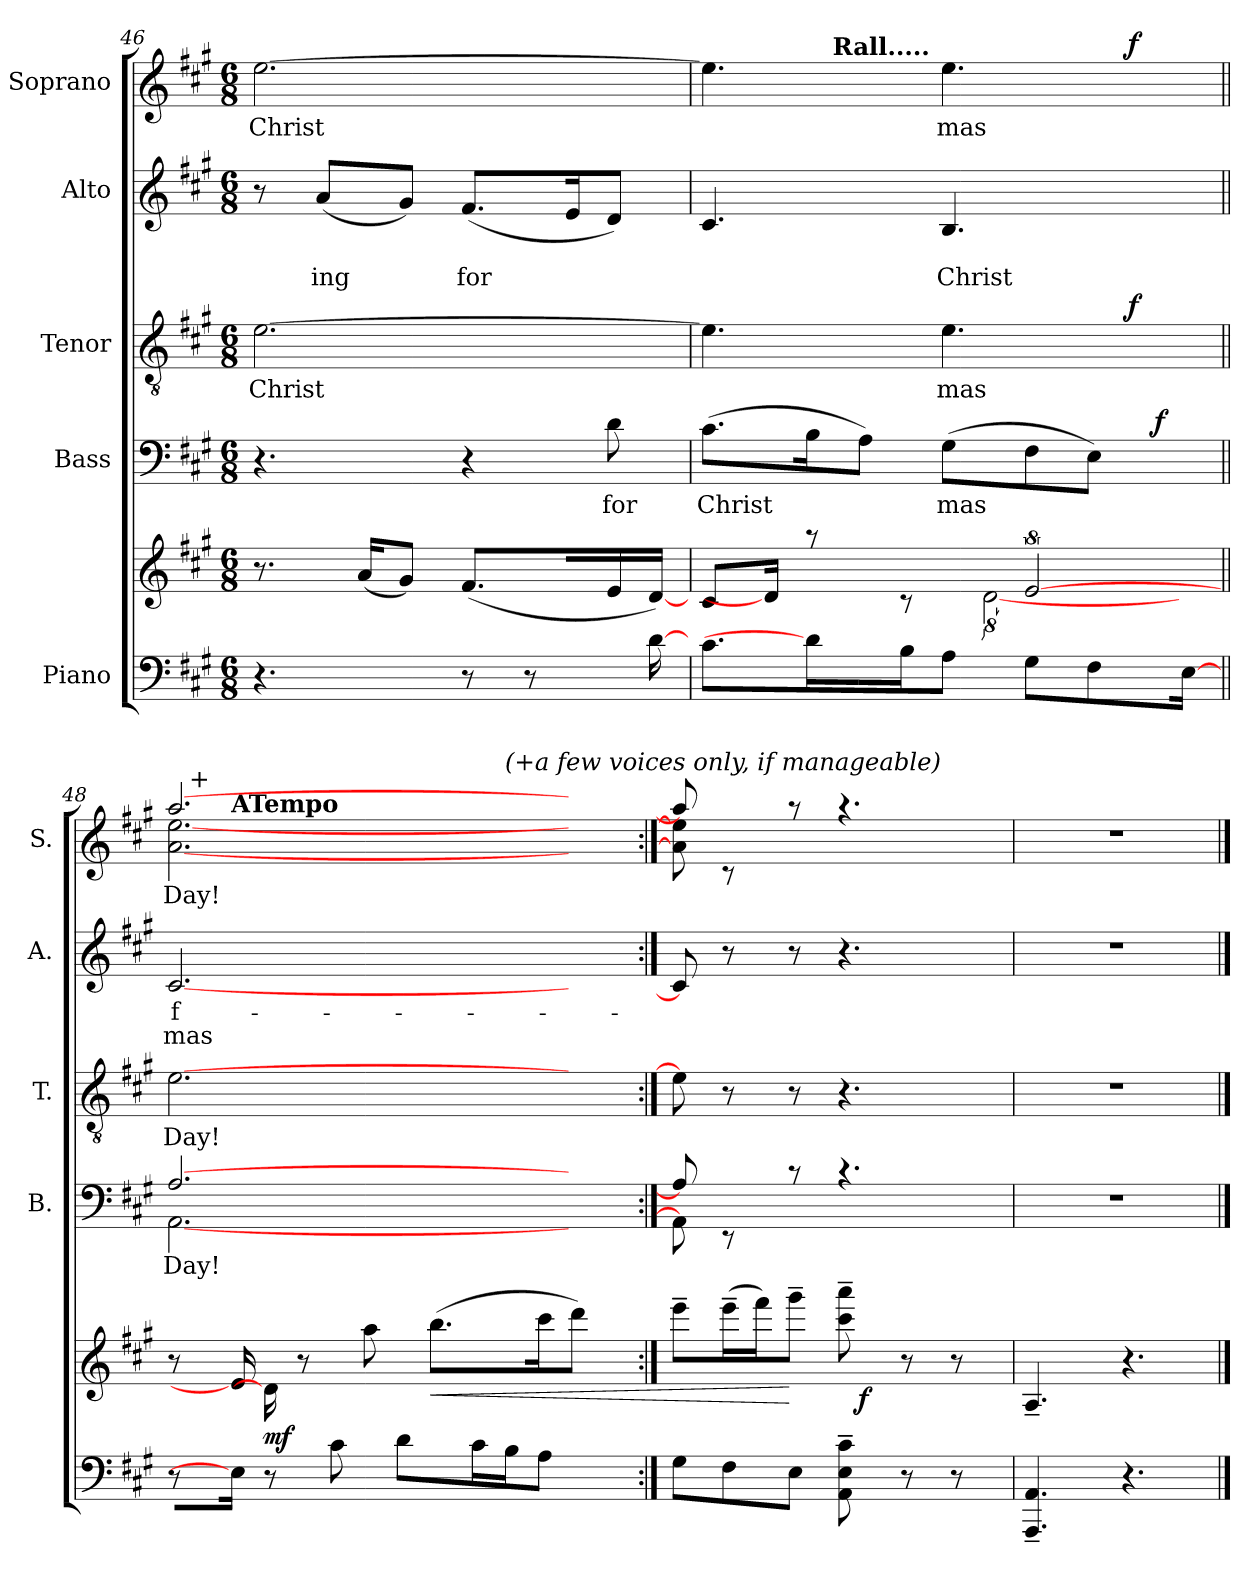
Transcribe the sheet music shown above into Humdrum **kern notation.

**kern	**kern	**dynam	**kern	**text	**dynam	**kern	**text	**dynam	**kern	**text	**text	**kern	**text	**dynam
*part5	*part5	*part5	*part4	*part4	*part4	*part3	*part3	*part3	*part2	*part2	*part2	*part1	*part1	*part1
*staff6	*staff5	*staff5/6	*staff4	*staff4	*staff4	*staff3	*staff3	*staff3	*staff2	*staff2	*staff2	*staff1	*staff1	*staff1
*I"Piano	*	*	*I"Bass	*	*	*I"Tenor	*	*	*I"Alto	*	*	*I"Soprano	*	*
*	*	*	*I'B.	*	*	*I'T.	*	*	*I'A.	*	*	*I'S.	*	*
*clefF4	*clefG2	*	*clefF4	*	*	*clefGv2	*	*	*clefG2	*	*	*clefG2	*	*
*k[f#c#g#]	*k[f#c#g#]	*	*k[f#c#g#]	*	*	*k[f#c#g#]	*	*	*k[f#c#g#]	*	*	*k[f#c#g#]	*	*
*A:	*A:	*	*A:	*	*	*A:	*	*	*A:	*	*	*A:	*	*
*M6/8	*M6/8	*	*M6/8	*	*	*M6/8	*	*	*M6/8	*	*	*M6/8	*	*
=46	=46	=46	=46	=46	=46	=46	=46	=46	=46	=46	=46	=46	=46	=46
!	!	!	!	!	!	!	!LO:LY:b	!	!	!	!	!	!LO:LY:b	!
4.r	8.r	.	4.r	.	.	[>2.e\	Christ	.	8r	.	.	[>2.ee\	Christ	.
!	!	!	!	!	!	!	!	!	!	!	!LO:LY:b	!	!	!
.	.	.	.	.	.	.	.	.	(<8a/L	.	-ing	.	.	.
.	(<16a/KL	.	.	.	.	.	.	.	.	.	.	.	.	.
.	8g#/J)	.	.	.	.	.	.	.	8g#/J)	.	.	.	.	.
!	!	!	!	!	!	!	!	!	!	!	!LO:LY:b	!	!	!
8r	(<8.f#/L	.	4r	.	.	.	.	.	(<8.f#/L	.	for	.	.	.
8r	.	.	.	.	.	.	.	.	.	.	.	.	.	.
.	16ryy	.	.	.	.	.	.	.	16e/k	.	.	.	.	.
!	!	!	!	!LO:LY:b:rj	!	!	!	!	!	!	!	!	!	!
16ryy	16e/k	.	8d\	for	.	.	.	.	8d/J)	.	.	.	.	.
[16d\	[16d/J)	.	.	.	.	.	.	.	.	.	.	.	.	.
=47	=47	=47	=47	=47	=47	=47	=47	=47	=47	=47	=47	=47	=47	=47
*	*^	*	*	*	*	*	*	*	*	*	*	*	*	*
!	!	!	!	!	!LO:LY:b	!	!	!	!	!	!	!	!	!	!
*	*	*	*	*^	*	*	*^	*	*	*	*	*	*^	*	*
*	*	*	*	*	*	*	*	*	*	*	*	*	*	*	*	*^	*	*
8.c#\L	8c#/	4ryy	.	(>8.c#\L	2ryy	Christ	.	4.e\]	2ryy	.	.	4.c#/	.	.	4.ee\]	2ryy	8..ryy	.	.
.	16d/J]	.	.	.	.	.	.	.	.	.	.	.	.	.	.	.	.	.	.
16d\]	8raa	.	.	16B\k	.	.	.	.	.	.	.	.	.	.	.	.	.	.	.
!	!	!	!	!	!	!	!	!	!	!	!	!	!	!	!	!	!LO:TX:a:B:t=Rall.....	!	!
.	.	.	.	.	.	.	.	.	.	.	.	.	.	.	.	.	2ryy	.	.
16ryy	.	16ryy	.	8A\J)	.	.	.	.	.	.	.	.	.	.	.	.	.	.	.
16B\k	8.ryy	8rc	.	.	.	.	.	.	.	.	.	.	.	.	.	.	.	.	.
!	!	!	!	!	!	!LO:LY:b	!	!	!	!LO:LY:b	!	!	!	!LO:LY:b	!	!	!	!LO:LY:b	!
8A\J	.	.	.	(>8G#\L	.	mas	.	4.e\	.	mas	.	4.B/	.	Christ	4.ee\	.	.	mas	.
.	.	[16%5d\	.	.	.	.	.	.	.	.	.	.	.	.	.	.	.	.	.
8G#\L	[16%5e/	.	.	8F#\	8..ryy	.	.	.	8.ryy	.	.	.	.	.	.	8.ryy	.	.	.
8F#\	.	.	.	8E\J)	.	.	.	.	.	.	.	.	.	.	.	.	.	.	.
!	!	!	!	!	!	!	!	!	!	!	!LO:DY:a	!	!	!	!	!	!	!	!LO:DY:a
.	.	.	.	.	.	.	.	.	8ryy	.	f	.	.	.	.	8ryy	.	.	f
!	!	!	!	!	!	!	!LO:DY:a	!	!	!	!	!	!	!	!	!	!	!	!
.	.	.	.	.	16.ryy	.	f	.	.	.	.	.	.	.	.	.	16.ryy	.	.
[16E\J	.	16ryy	.	16ryy	.	.	.	16ryy	.	.	.	16ryy	.	.	16ryy	.	.	.	.
=48||	=48||	=48||	=48||	=48||	=48||	=48||	=48||	=48||	=48||	=48||	=48||	=48||	=48||	=48||	=48||	=48||	=48||	=48||	=48||
!	!	!	!	!	!	!LO:LY:b	!	!	!	!LO:LY:b	!	!	!LO:LY:b:rj	!LO:LY:b:rj	!	!	!	!LO:LY:b	!
*	*	*	*	*	*	*	*	*	*	*	*	*	*	*	*	*^	*^	*	*
*	*v	*v	*	*	*	*	*	*v	*v	*	*	*	*	*	*	*	*	*	*	*	*
8r	8r	.	[>2.A/	[<2.AA\	Day!	.	[>2.e\	Day!	.	[<2.c#/	f-	mas	[>2.aa/	[<2.a\ [<2.ee\	32ryy	8ryy	2ryy	Day!	.
!	!	!	!	!	!	!	!	!	!	!	!	!	!	!	!LO:TX:a:t=+	!	!	!	!
.	.	.	.	.	.	.	.	.	.	.	.	.	.	.	2ryy	.	.	.	.
!	!	!	!	!	!	!	!	!	!	!	!	!	!	!	!	!LO:TX:a:B:t=ATempo	!	!	!
16E\J]	16e/]	.	.	.	.	.	.	.	.	.	.	.	.	.	.	2.ryy	.	.	.
!	!	!LO:DY:a=2	!	!	!	!	!	!	!	!	!	!	!	!	!	!	!	!	!
8r	16d\]	mf	.	.	.	.	.	.	.	.	.	.	.	.	.	.	.	.	.
.	8r	.	.	.	.	.	.	.	.	.	.	.	.	.	.	.	.	.	.
8c#\	.	.	.	.	.	.	.	.	.	.	.	.	.	.	.	.	.	.	.
.	8aa\	.	.	.	.	.	.	.	.	.	.	.	.	.	.	.	.	.	.
8d\L	.	.	.	.	.	.	.	.	.	.	.	.	.	.	.	.	.	.	.
!	!	!LO:HP:b	!	!	!	!	!	!	!	!	!	!	!	!	!	!	!	!	!
.	(>8.bb\L	<	.	.	.	.	.	.	.	.	.	.	.	.	.	.	8ryy	.	.
.	.	.	.	.	.	.	.	.	.	.	.	.	.	.	4ryy	.	.	.	.
16c#\L	.	.	.	.	.	.	.	.	.	.	.	.	.	.	.	.	.	.	.
!	!	!	!	!	!	!	!	!	!	!	!	!	!	!	!	!	!LO:TX:a:i:t=(+a few voices only, if manageable)	!	!
16B\J	.	.	.	.	.	.	.	.	.	.	.	.	.	.	.	.	4ryy	.	.
8A\J	16ccc#\k	.	.	.	.	.	.	.	.	.	.	.	.	.	.	.	.	.	.
.	8ddd\J)	.	8ryy	8ryy	.	.	8ryy	.	.	8ryy	.	.	8ryy	8ryy	.	.	.	.	.
.	.	.	.	.	.	.	.	.	.	.	.	.	.	.	16.ryy	.	.	.	.
16ryy	.	.	.	.	.	.	.	.	.	.	.	.	.	.	.	.	.	.	.
*	*	*	*	*	*	*	*	*	*	*	*	*	*	*v	*v	*v	*v	*	*
=49:|!	=49:|!	=49:|!	=49:|!	=49:|!	=49:|!	=49:|!	=49:|!	=49:|!	=49:|!	=49:|!	=49:|!	=49:|!	=49:|!	=49:|!	=49:|!	=49:|!
*	*^	*	*	*	*	*	*	*	*	*	*	*	*	*	*	*
8G#\L	8eee~>\L	4ryy	.	8A/]	8AA\]	.	.	8e\]	.	.	8c#/]	.	.	8aa/]	8a\] 8ee\]	.	.
8F#\	(>16eee~>\L	.	.	8ryy	8rEE	.	.	8r	.	.	8r	.	.	8ryy	8rc	.	.
.	16fff#\J)	.	.	.	.	.	.	.	.	.	.	.	.	.	.	.	.
8E\J	8ggg#~>\J	8ryy	[	8rc	2ryy	.	.	8r	.	.	8r	.	.	8raa	2ryy	.	.
8AA\~> 8E\~> 8c#\~>	8ccc#\~> 8aaa\~>	32ryy	.	4.rc	.	.	.	4.r	.	.	4.r	.	.	4.raa	.	.	.
!	!	!	!LO:DY:b	!	!	!	!	!	!	!	!	!	!	!	!	!	!
.	.	4ryy	f	.	.	.	.	.	.	.	.	.	.	.	.	.	.
8r	8r	.	.	.	.	.	.	.	.	.	.	.	.	.	.	.	.
8r	8r	.	.	.	.	.	.	.	.	.	.	.	.	.	.	.	.
.	.	16.ryy	.	.	.	.	.	.	.	.	.	.	.	.	.	.	.
=50	=50	=50	=50	=50	=50	=50	=50	=50	=50	=50	=50	=50	=50	=50	=50	=50	=50
!	!	!	!	!LO:N:vis=1	!	!	!	!LO:N:vis=1	!	!	!LO:N:vis=1	!	!	!LO:N:vis=1	!	!	!
*	*v	*v	*	*	*	*	*	*	*	*	*	*	*	*v	*v	*	*
*	*	*	*v	*v	*	*	*	*	*	*	*	*	*	*	*
4.AAA/~< 4.AA/~<	4.A~</	.	2.r	.	.	2.r	.	.	2.r	.	.	2.r	.	.
4.r	4.r	.	.	.	.	.	.	.	.	.	.	.	.	.
==	==	==	==	==	==	==	==	==	==	==	==	==	==	==
*-	*-	*-	*-	*-	*-	*-	*-	*-	*-	*-	*-	*-	*-	*-
